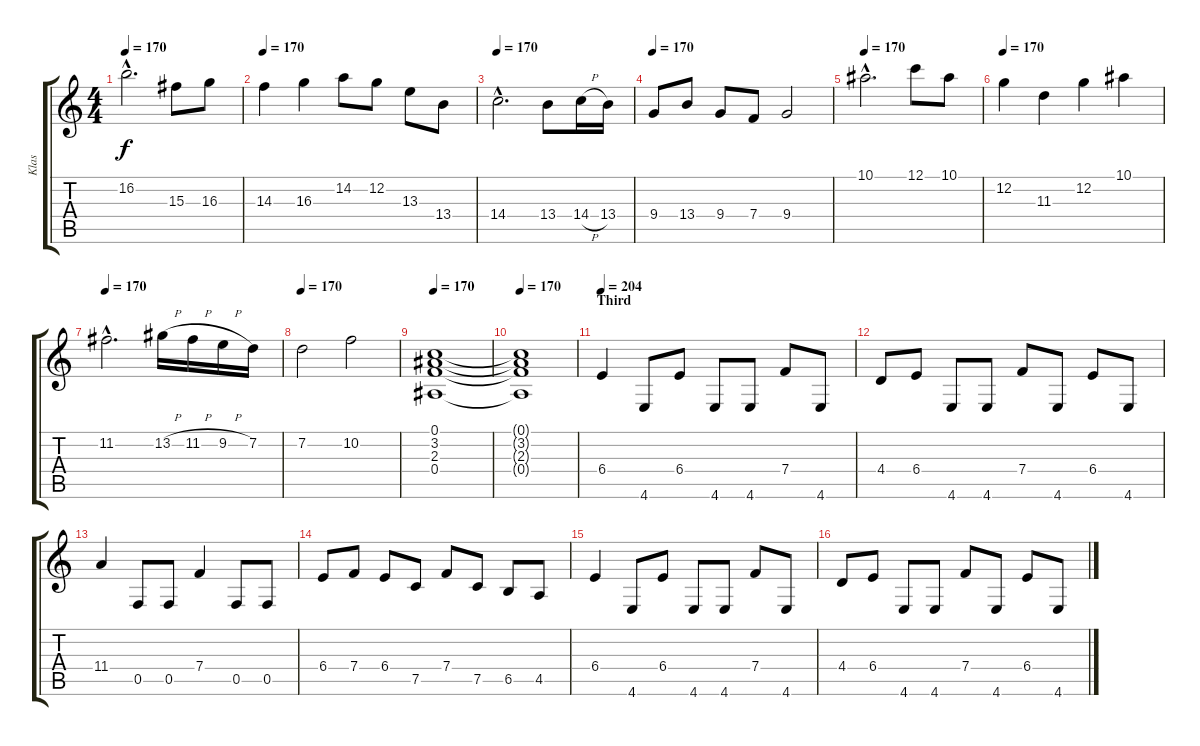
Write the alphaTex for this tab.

\track ("Klas" "Klas") {instrument overdrivenguitar}
\staff {score tabs}
\tuning (C4 G3 Eb3 Bb2 F2 C2) {hide}
\ts (4 4)
\tempo 170
\clef g2
\ks c
16.2{hac}.2{d dy f} 15.3.8 16.3.8 |
\tempo 170
14.3.4 16.3.4 14.2.8 12.2.8 13.3.8 13.4.8 |
\tempo 170
14.4{hac}.2{d} 13.4.8 14.4{h}.16 13.4.16 |
\tempo 170
9.4.8 13.4.8 9.4.8 7.4.8 9.4.2 |
\tempo 170
10.1{hac}.2{d} 12.1.8 10.1.8 |
\tempo 170
12.2.4 11.3.4 12.2.4 10.1.4 |
\tempo 170
11.2{hac}.2{d} 13.2{h}.16 11.2{h}.16 9.2{h}.16 7.2.16 |
\tempo 170
7.2.2 10.2.2 |
\tempo 170
(0.1 3.2 2.3 0.4).1 |
\tempo 170
(0.1{t} 3.2{t} 2.3{t} 0.4{t}).1 |
\section ("" "Third")
\tempo 204
6.4.4 4.6.8 6.4.8 4.6.8 4.6.8 7.4.8 4.6.8 |
4.4.8 6.4.8 4.6.8 4.6.8 7.4.8 4.6.8 6.4.8 4.6.8 |
11.4.4 0.5.8 0.5.8 7.4.4 0.5.8 0.5.8 |
6.4.8 7.4.8 6.4.8 7.5.8 7.4.8 7.5.8 6.5.8 4.5.8 |
6.4.4 4.6.8 6.4.8 4.6.8 4.6.8 7.4.8 4.6.8 |
4.4.8 6.4.8 4.6.8 4.6.8 7.4.8 4.6.8 6.4.8 4.6.8
